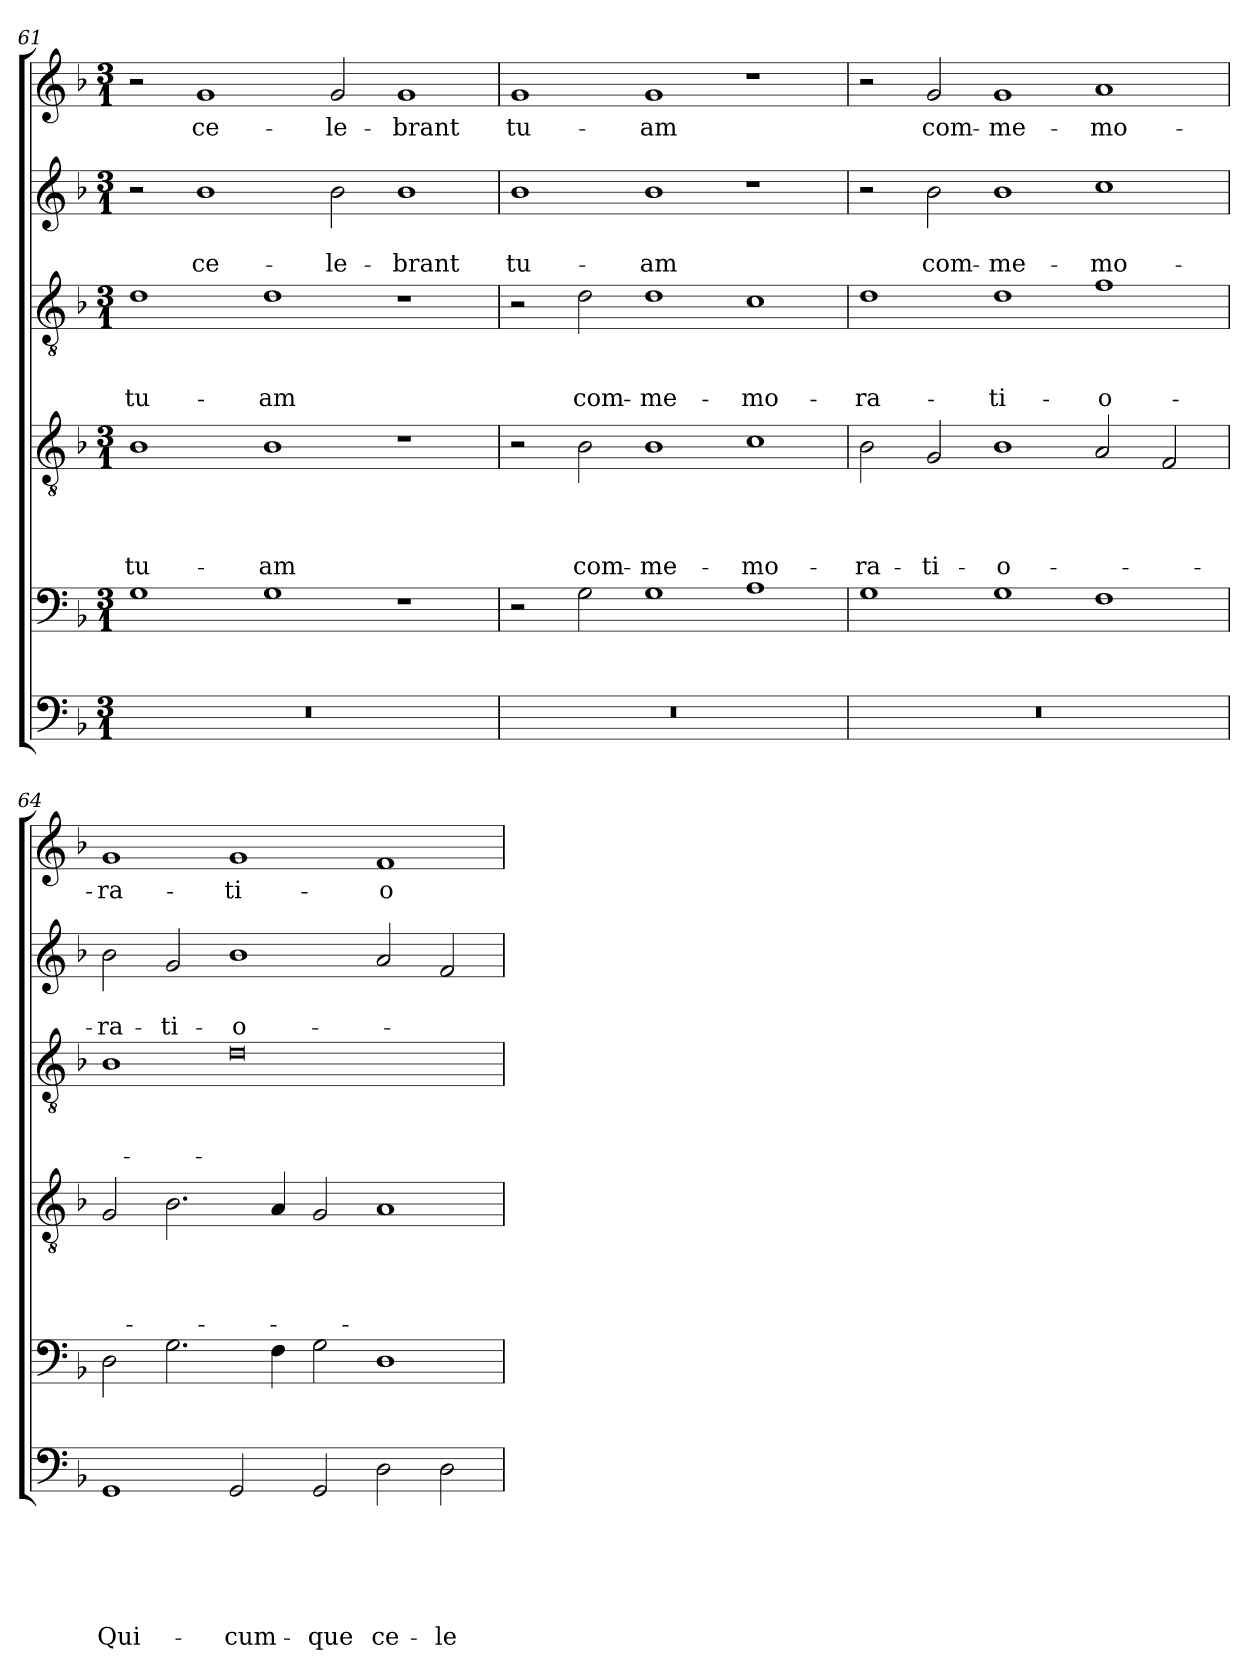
**kern	**text	**text	**text	**text	**text	**text	**kern	**kern	**text	**text	**text	**text	**kern	**text	**text	**text	**kern	**text	**text	**kern	**text
*part6	*part6	*part6	*part6	*part6	*part6	*part6	*part5	*part4	*part4	*part4	*part4	*part4	*part3	*part3	*part3	*part3	*part2	*part2	*part2	*part1	*part1
*staff6	*staff6	*staff6	*staff6	*staff6	*staff6	*staff6	*staff5	*staff4	*staff4	*staff4	*staff4	*staff4	*staff3	*staff3	*staff3	*staff3	*staff2	*staff2	*staff2	*staff1	*staff1
*clefF4	*	*	*	*	*	*	*clefF4	*clefGv2	*	*	*	*	*clefGv2	*	*	*	*clefG2	*	*	*clefG2	*
*k[b-]	*	*	*	*	*	*	*k[b-]	*k[b-]	*	*	*	*	*k[b-]	*	*	*	*k[b-]	*	*	*k[b-]	*
*F:	*	*	*	*	*	*	*F:	*F:	*	*	*	*	*F:	*	*	*	*F:	*	*	*F:	*
*M3/1	*	*	*	*	*	*	*M3/1	*M3/1	*	*	*	*	*M3/1	*	*	*	*M3/1	*	*	*M3/1	*
=61	=61	=61	=61	=61	=61	=61	=61	=61	=61	=61	=61	=61	=61	=61	=61	=61	=61	=61	=61	=61	=61
!	!	!	!	!	!	!	!	!	!	!	!	!LO:LY:b	!	!	!	!LO:LY:b	!	!	!	!	!
0.r	.	.	.	.	.	.	1G	1B-	.	.	.	tu-	1d	.	.	tu-	2r	.	.	2r	.
!	!	!	!	!	!	!	!	!	!	!	!	!	!	!	!	!	!	!	!LO:LY:b	!	!LO:LY:b
.	.	.	.	.	.	.	.	.	.	.	.	.	.	.	.	.	1b-	.	ce-	1g	ce-
!	!	!	!	!	!	!	!	!	!	!	!	!LO:LY:b	!	!	!	!LO:LY:b	!	!	!	!	!
.	.	.	.	.	.	.	1G	1B-	.	.	.	-am	1d	.	.	-am	.	.	.	.	.
!	!	!	!	!	!	!	!	!	!	!	!	!	!	!	!	!	!	!	!LO:LY:b	!	!LO:LY:b
.	.	.	.	.	.	.	.	.	.	.	.	.	.	.	.	.	2b-\	.	-le-	2g/	-le-
!	!	!	!	!	!	!	!	!	!	!	!	!	!	!	!	!	!	!	!LO:LY:b	!	!LO:LY:b
.	.	.	.	.	.	.	1r	1r	.	.	.	.	1r	.	.	.	1b-	.	-brant	1g	-brant
=62	=62	=62	=62	=62	=62	=62	=62	=62	=62	=62	=62	=62	=62	=62	=62	=62	=62	=62	=62	=62	=62
!	!	!	!	!	!	!	!	!	!	!	!	!	!	!	!	!	!	!	!LO:LY:b	!	!LO:LY:b
0.r	.	.	.	.	.	.	2r	2r	.	.	.	.	2r	.	.	.	1b-	.	tu-	1g	tu-
!	!	!	!	!	!	!	!	!	!	!	!	!LO:LY:b	!	!	!	!LO:LY:b	!	!	!	!	!
.	.	.	.	.	.	.	2G\	2B-\	.	.	.	com-	2d\	.	.	com-	.	.	.	.	.
!	!	!	!	!	!	!	!	!	!	!	!	!LO:LY:b	!	!	!	!LO:LY:b	!	!	!LO:LY:b	!	!LO:LY:b
.	.	.	.	.	.	.	1G	1B-	.	.	.	-me-	1d	.	.	-me-	1b-	.	-am	1g	-am
!	!	!	!	!	!	!	!	!	!	!	!	!LO:LY:b	!	!	!	!LO:LY:b	!	!	!	!	!
.	.	.	.	.	.	.	1A	1c	.	.	.	-mo-	1c	.	.	-mo-	1r	.	.	1r	.
!!LO:LB:g=z
=63	=63	=63	=63	=63	=63	=63	=63	=63	=63	=63	=63	=63	=63	=63	=63	=63	=63	=63	=63	=63	=63
!	!	!	!	!	!	!	!	!	!	!	!	!LO:LY:b	!	!	!	!LO:LY:b	!	!	!	!	!
0.r	.	.	.	.	.	.	1G	2B-\	.	.	.	-ra-	1d	.	.	-ra-	2r	.	.	2r	.
!	!	!	!	!	!	!	!	!	!	!	!	!LO:LY:b	!	!	!	!	!	!	!LO:LY:b	!	!LO:LY:b
.	.	.	.	.	.	.	.	2G/	.	.	.	-ti-	.	.	.	.	2b-\	.	com-	2g/	com-
!	!	!	!	!	!	!	!	!	!	!	!	!LO:LY:b	!	!	!	!LO:LY:b	!	!	!LO:LY:b	!	!LO:LY:b
.	.	.	.	.	.	.	1G	1B-	.	.	.	-o-	1d	.	.	-ti-	1b-	.	-me-	1g	-me-
!	!	!	!	!	!	!	!	!	!	!	!	!	!	!	!	!LO:LY:b	!	!	!LO:LY:b	!	!LO:LY:b
.	.	.	.	.	.	.	1F	2A/	.	.	.	.	1f	.	.	-o-	1cc	.	-mo-	1a	-mo-
.	.	.	.	.	.	.	.	2F/	.	.	.	.	.	.	.	.	.	.	.	.	.
=64	=64	=64	=64	=64	=64	=64	=64	=64	=64	=64	=64	=64	=64	=64	=64	=64	=64	=64	=64	=64	=64
!	!	!	!	!	!	!LO:LY:b	!	!	!	!	!	!	!	!	!	!	!	!	!LO:LY:b	!	!LO:LY:b
1GG	.	.	.	.	.	Qui-	2D\	2G/	.	.	.	.	1B-	.	.	.	2b-\	.	-ra-	1g	-ra-
!	!	!	!	!	!	!	!	!	!	!	!	!	!	!	!	!	!	!	!LO:LY:b	!	!
.	.	.	.	.	.	.	2.G\	2.B-\	.	.	.	.	.	.	.	.	2g/	.	-ti-	.	.
!	!	!	!	!	!	!LO:LY:b	!	!	!	!	!	!	!	!	!	!	!	!	!LO:LY:b	!	!LO:LY:b
2GG/	.	.	.	.	.	-cum-	.	.	.	.	.	.	0d	.	.	.	1b-	.	-o-	1g	-ti-
.	.	.	.	.	.	.	4F\	4A/	.	.	.	.	.	.	.	.	.	.	.	.	.
!	!	!	!	!	!	!LO:LY:b	!	!	!	!	!	!	!	!	!	!	!	!	!	!	!
2GG/	.	.	.	.	.	-que	2G\	2G/	.	.	.	.	.	.	.	.	.	.	.	.	.
!	!	!	!	!	!	!LO:LY:b	!	!	!	!	!	!	!	!	!	!	!	!	!	!	!LO:LY:b
2D\	.	.	.	.	.	ce-	1D	1A	.	.	.	.	.	.	.	.	2a/	.	.	1f	-o-
!	!	!	!	!	!	!LO:LY:b	!	!	!	!	!	!	!	!	!	!	!	!	!	!	!
2D\	.	.	.	.	.	-le-	.	.	.	.	.	.	.	.	.	.	2f/	.	.	.	.
=	=	=	=	=	=	=	=	=	=	=	=	=	=	=	=	=	=	=	=	=	=
*-	*-	*-	*-	*-	*-	*-	*-	*-	*-	*-	*-	*-	*-	*-	*-	*-	*-	*-	*-	*-	*-
